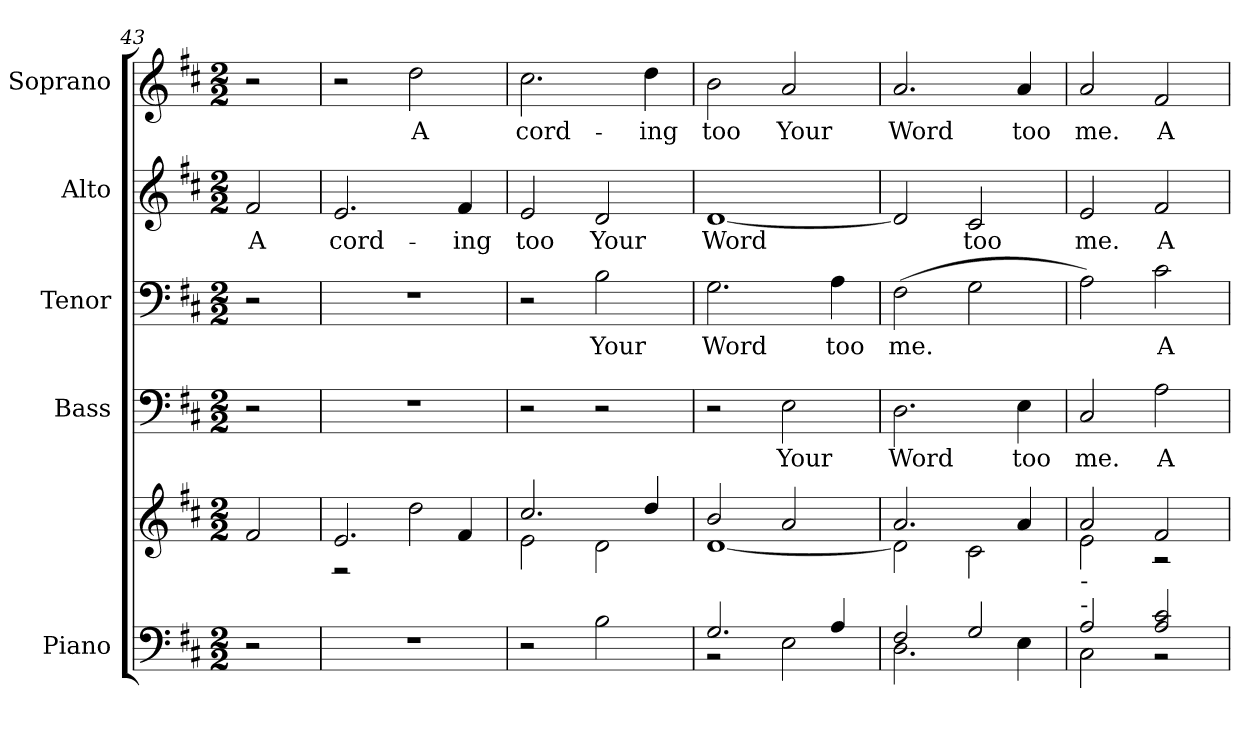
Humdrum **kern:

**kern	**kern	**kern	**text	**kern	**text	**kern	**text	**kern	**text
*part5	*part5	*part4	*part4	*part3	*part3	*part2	*part2	*part1	*part1
*staff6	*staff5	*staff4	*staff4	*staff3	*staff3	*staff2	*staff2	*staff1	*staff1
*I"Piano	*	*I"Bass	*	*I"Tenor	*	*I"Alto	*	*I"Soprano	*
*I'Pno.	*	*I'B.	*	*I'T.	*	*I'A.	*	*I'S.	*
*clefF4	*clefG2	*clefF4	*	*clefF4	*	*clefG2	*	*clefG2	*
*k[f#c#]	*k[f#c#]	*k[f#c#]	*	*k[f#c#]	*	*k[f#c#]	*	*k[f#c#]	*
*D:	*D:	*D:	*	*D:	*	*D:	*	*D:	*
*M2/2	*M2/2	*M2/2	*	*M2/2	*	*M2/2	*	*M2/2	*
=43	=43	=43	=43	=43	=43	=43	=43	=43	=43
!	!	!	!	!	!	!	!LO:LY:b:color=#000000	!	!
2r	2f#i/	2r	.	2r	.	2f#i/	A	2r	.
=44	=44	=44	=44	=44	=44	=44	=44	=44	=44
*	*^	*	*	*	*	*	*	*	*
!	!	!	!	!	!	!	!	!LO:LY:b:color=#000000	!	!
1r	2.ei/	2r	1r	.	1r	.	2.ei/	cord-	2r	.
!	!	!	!	!	!	!	!	!	!	!LO:LY:b:color=#000000
.	.	2ddi\	.	.	.	.	.	.	2ddi\	A
!	!	!	!	!	!	!	!	!LO:LY:b:color=#000000	!	!
.	4f#i/	.	.	.	.	.	4f#i/	-ing	.	.
=45	=45	=45	=45	=45	=45	=45	=45	=45	=45	=45
!	!	!	!	!	!	!	!	!LO:LY:b:color=#000000	!	!
!	!	!	!	!	!	!	!	!	!	!LO:LY:b:color=#000000
2r	2.cc#i/	2ei\	2r	.	2r	.	2ei/	too	2.cc#i\	cord-
!	!	!	!	!	!	!LO:LY:b:color=#000000	!	!	!	!
!	!	!	!	!	!	!	!	!LO:LY:b:color=#000000	!	!
2Bi\	.	2di\	2r	.	2Bi\	Your	2di/	Your	.	.
!	!	!	!	!	!	!	!	!	!	!LO:LY:b:color=#000000
.	4ddi/	.	.	.	.	.	.	.	4ddi\	-ing
!!LO:PB:g=z
=46	=46	=46	=46	=46	=46	=46	=46	=46	=46	=46
*^	*	*	*	*	*	*	*	*	*	*
!	!	!	!	!	!	!	!LO:LY:b:color=#000000	!	!	!	!
!	!	!	!	!	!	!	!	!	!LO:LY:b:color=#000000	!	!
!	!	!	!	!	!	!	!	!	!	!	!LO:LY:b:color=#000000
2.Gi/	2r	2bi/	[<1di	2r	.	2.Gi\	Word	[<1di	Word	2bi\	too
!	!	!	!	!	!LO:LY:b:color=#000000	!	!	!	!	!	!
!	!	!	!	!	!	!	!	!	!	!	!LO:LY:b:color=#000000
.	2Ei\	2ai/	.	2Ei\	Your	.	.	.	.	2ai/	Your
!	!	!	!	!	!	!	!LO:LY:b:color=#000000	!	!	!	!
4Ai/	.	.	.	.	.	4Ai\	too	.	.	.	.
=47	=47	=47	=47	=47	=47	=47	=47	=47	=47	=47	=47
!	!	!	!	!	!LO:LY:b:color=#000000	!	!	!	!	!	!
!	!	!	!	!	!	!	!LO:LY:b:color=#000000	!	!	!	!
!	!	!	!	!	!	!	!	!	!	!	!LO:LY:b:color=#000000
2F#i/	2.Di\	2.ai/	2di\]	2.Di\	Word	(2F#i\	me.	2di/]	.	2.ai/	Word
!	!	!	!	!	!	!	!	!	!LO:LY:b:color=#000000	!	!
2Gi/	.	.	2c#i\	.	.	2Gi\	.	2c#i/	too	.	.
!	!	!	!	!	!LO:LY:b:color=#000000	!	!	!	!	!	!
!	!	!	!	!	!	!	!	!	!	!	!LO:LY:b:color=#000000
.	4Ei\	4ai/	.	4Ei\	too	.	.	.	.	4ai/	too
=48	=48	=48	=48	=48	=48	=48	=48	=48	=48	=48	=48
!	!	!	!	!	!LO:LY:b:color=#000000	!	!	!	!	!	!
!	!	!	!	!	!	!	!	!	!LO:LY:b:color=#000000	!	!
!	!	!LO:TX:b:t=-	!	!	!	!	!	!	!	!	!
!LO:TX:a:t=-	!	!	!	!	!	!	!	!	!	!	!
!	!	!	!	!	!	!	!	!	!	!	!LO:LY:b:color=#000000
2Ai/	2C#i\	2ai/	2ei\	2C#i/	me.	2Ai\)	.	2ei/	me.	2ai/	me.
!	!	!	!	!	!LO:LY:b:color=#000000	!	!	!	!	!	!
!	!	!	!	!	!	!	!LO:LY:b:color=#000000	!	!	!	!
!	!	!	!	!	!	!	!	!	!LO:LY:b:color=#000000	!	!
!	!	!	!	!	!	!	!	!	!	!	!LO:LY:b:color=#000000
2Ai/ 2c#i	2r	2f#i/	2r	2Ai\	A	2c#i\	A	2f#i/	A	2f#i/	A
*v	*v	*	*	*	*	*	*	*	*	*	*
*	*v	*v	*	*	*	*	*	*	*	*
=	=	=	=	=	=	=	=	=	=
*-	*-	*-	*-	*-	*-	*-	*-	*-	*-
